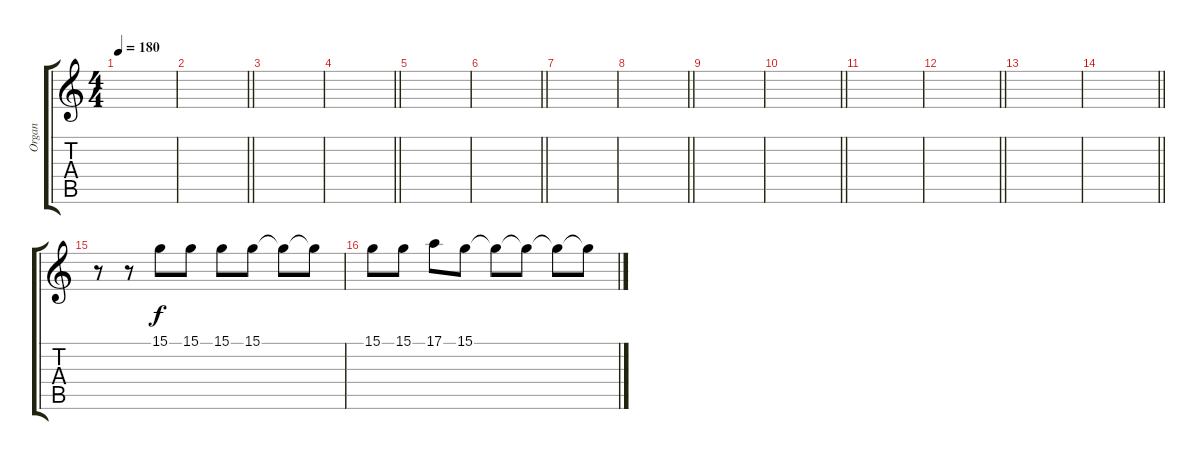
\track ("Organ" "Organ") {instrument lead5charang}
\staff {score tabs}
\tuning (E4 B3 G3 D3 A2 E2) {hide}
\ts (4 4)
\tempo 180
\clef g2
\ks c
|
\barLineRight lightlight
|
|
\barLineRight lightlight
|
|
\barLineRight lightlight
|
|
\barLineRight lightlight
|
|
\barLineRight lightlight
|
|
\barLineRight lightlight
|
|
\barLineRight lightlight
|
r.8 r.8 15.1.8 15.1.8 15.1.8 15.1.8 15.1{t}.8 15.1{t}.8 |
15.1.8 15.1.8 17.1.8 15.1.8 15.1{t}.8 15.1{t}.8 15.1{t}.8 15.1{t}.8
